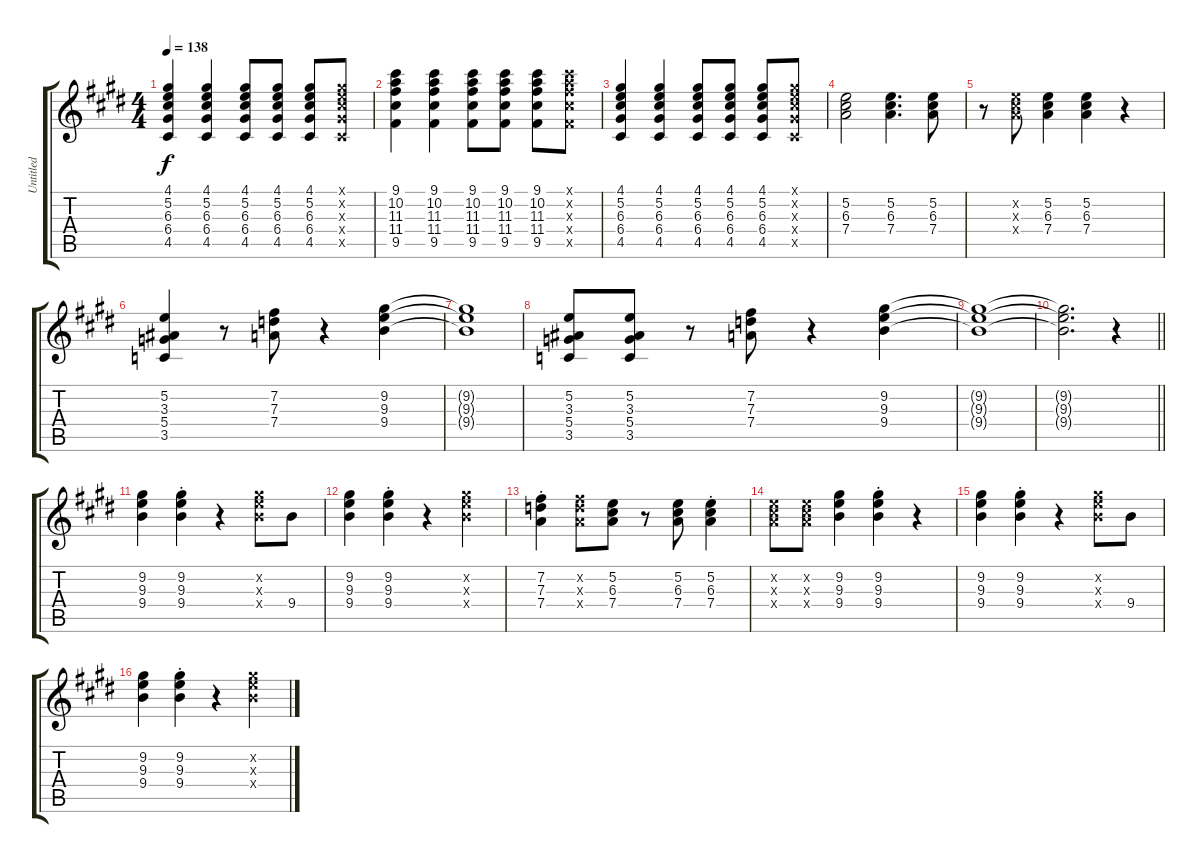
\track ("Untitled" "Untitled") {instrument overdrivenguitar}
\staff {score tabs}
\tuning (E4 B3 G3 D3 A2 E2) {hide}
\ts (4 4)
\tempo 138
\clef g2
\ks c#minor
(4.1 5.2 6.3 6.4 4.5).4{dy f} (4.1 5.2 6.3 6.4 4.5).4 (4.1 5.2 6.3 6.4 4.5).8 (4.1 5.2 6.3 6.4 4.5).8 (4.1 5.2 6.3 6.4 4.5).8 (4.1{x} 5.2{x} 6.3{x} 6.4{x} 4.5{x}).8 |
\ks e
(9.1 10.2 11.3 11.4 9.5).4 (9.1 10.2 11.3 11.4 9.5).4 (9.1 10.2 11.3 11.4 9.5).8 (9.1 10.2 11.3 11.4 9.5).8 (9.1 10.2 11.3 11.4 9.5).8 (9.1{x} 10.2{x} 11.3{x} 11.4{x} 9.5{x}).8 |
\ks c#minor
(4.1 5.2 6.3 6.4 4.5).4 (4.1 5.2 6.3 6.4 4.5).4 (4.1 5.2 6.3 6.4 4.5).8 (4.1 5.2 6.3 6.4 4.5).8 (4.1 5.2 6.3 6.4 4.5).8 (4.1{x} 5.2{x} 6.3{x} 6.4{x} 4.5{x}).8 |
(5.2 6.3 7.4).2 (5.2 6.3 7.4).4{d} (5.2 6.3 7.4).8 |
\ks e
r.8 (5.2{x} 6.3{x} 7.4{x}).8 (5.2 6.3 7.4).4 (5.2 6.3 7.4).4 r.4 |
\ks c#minor
(5.2 3.3 5.4 3.5).4 r.8 (7.2 7.3 7.4).8 r.4 (9.2 9.3 9.4).4 |
(9.2{t} 9.3{t} 9.4{t}).1 |
\ks e
(5.2 3.3 5.4 3.5).8 (5.2 3.3 5.4 3.5).8 r.8 (7.2 7.3 7.4).8 r.4 (9.2 9.3 9.4).4 |
\ks c#minor
(9.2{t} 9.3{t} 9.4{t}).1 |
\barLineRight lightlight
(9.2{t} 9.3{t} 9.4{t}).2{d} r.4 |
\ks e
(9.2 9.3 9.4).4 (9.2{st} 9.3{st} 9.4{st}).4 r.4 (9.2{x} 9.3{x} 9.4{x}).8 9.4.8 |
\ks c#minor
(9.2 9.3 9.4).4 (9.2{st} 9.3{st} 9.4{st}).4 r.4 (9.2{x} 9.3{x} 9.4{x}).4 |
(7.2{st} 7.3{st} 7.4{st}).4 (7.2{x} 7.3{x} 7.4{x}).8 (5.2 6.3 7.4).8 r.8 (5.2 6.3 7.4).8 (5.2{st} 6.3{st} 7.4{st}).4 |
(5.2{x} 6.3{x} 7.4{x}).8 (5.2{x} 6.3{x} 7.4{x}).8 (9.2 9.3 9.4).4 (9.2{st} 9.3{st} 9.4{st}).4 r.4 |
\ks e
(9.2 9.3 9.4).4 (9.2{st} 9.3{st} 9.4{st}).4 r.4 (9.2{x} 9.3{x} 9.4{x}).8 9.4.8 |
\ks c#minor
(9.2 9.3 9.4).4 (9.2{st} 9.3{st} 9.4{st}).4 r.4 (9.2{x} 9.3{x} 9.4{x}).4
